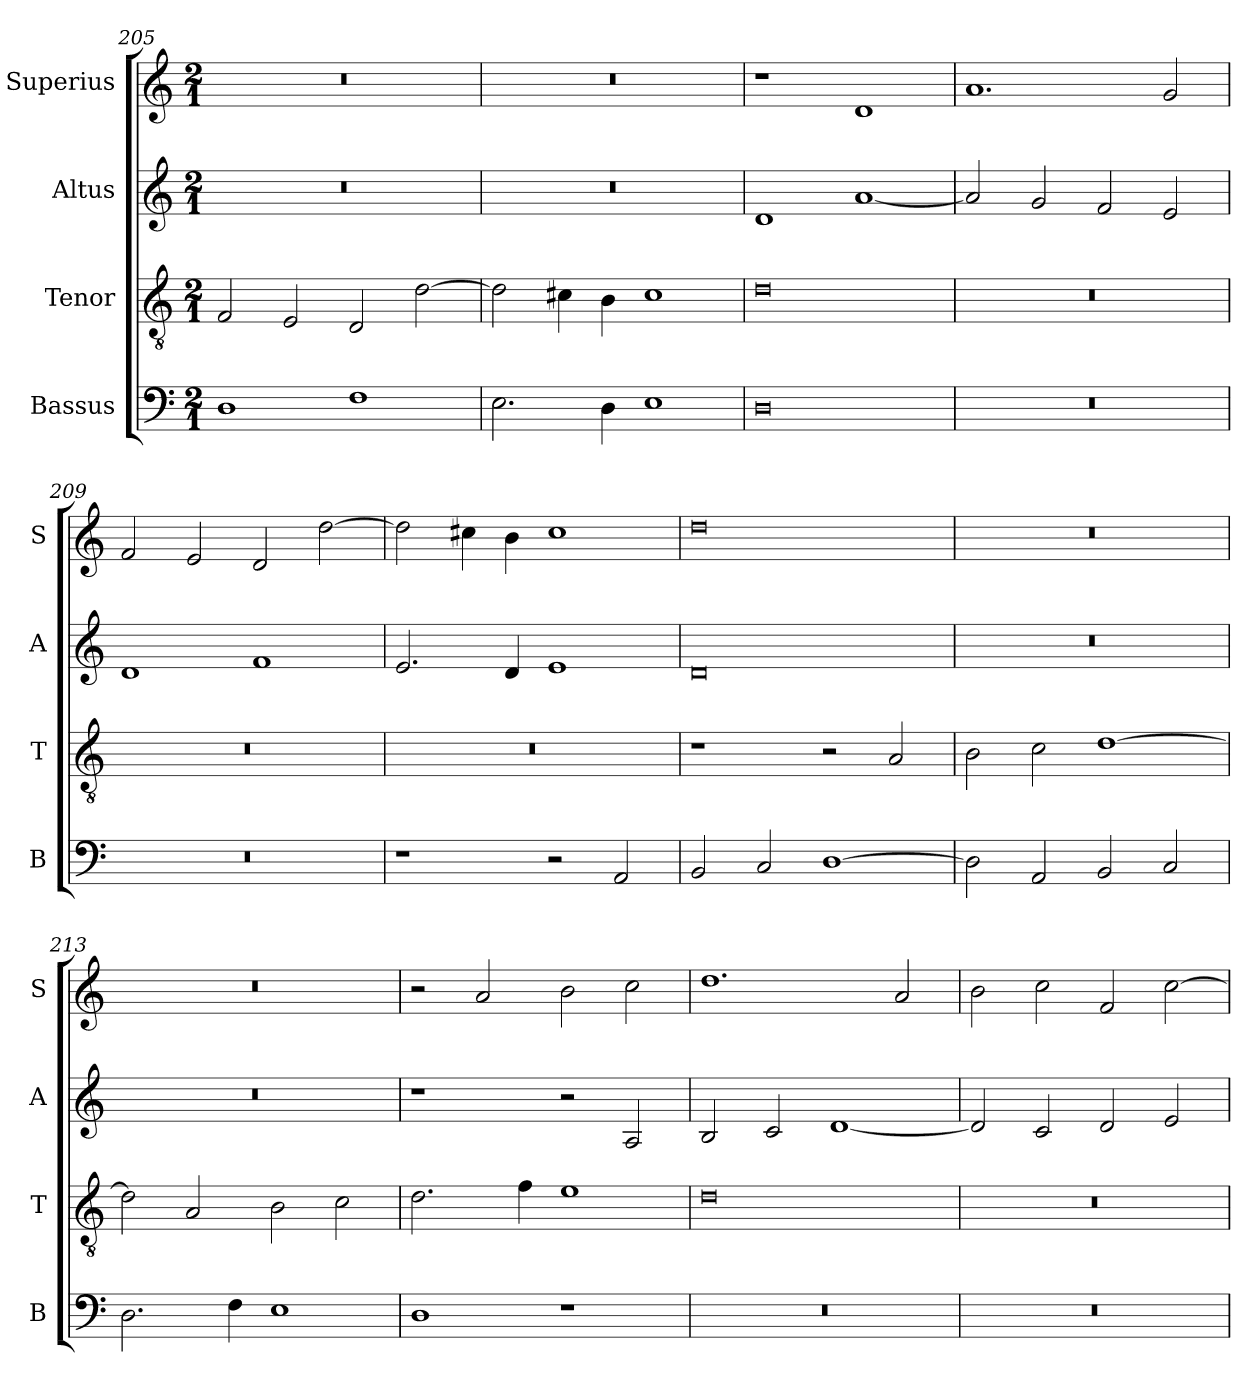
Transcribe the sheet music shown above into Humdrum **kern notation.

**kern	**kern	**kern	**kern
*part4	*part3	*part2	*part1
*staff4	*staff3	*staff2	*staff1
*I"Bassus	*I"Tenor	*I"Altus	*I"Superius
*I'B	*I'T	*I'A	*I'S
*clefF4	*clefGv2	*clefG2	*clefG2
*k[]	*k[]	*k[]	*k[]
*M2/1	*M2/1	*M2/1	*M2/1
=205	=205	=205	=205
1D	2F/	0r	0r
.	2E/	.	.
1F	2D/	.	.
.	[2d\	.	.
=206	=206	=206	=206
2.E\	2d\]	0r	0r
.	4c#X\	.	.
4D\	4B\	.	.
1E	1c#	.	.
=207	=207	=207	=207
0D	0d	1d	1r
.	.	[1a	1d
=208	=208	=208	=208
0r	0r	2a/]	1.a
.	.	2g/	.
.	.	2f/	.
.	.	2e/	2g/
=209	=209	=209	=209
0r	0r	1d	2f/
.	.	.	2e/
.	.	1f	2d/
.	.	.	[2dd\
=210	=210	=210	=210
1r	0r	2.e/	2dd\]
.	.	.	4cc#X\
.	.	4d/	4b\
2r	.	1e	1cc#
2AA/	.	.	.
=211	=211	=211	=211
2BB/	1r	0d	0dd
2C/	.	.	.
[1D	2r	.	.
.	2A/	.	.
=212	=212	=212	=212
2D\]	2B\	0r	0r
2AA/	2c\	.	.
2BB/	[1d	.	.
2C/	.	.	.
=213	=213	=213	=213
2.D\	2d\]	0r	0r
.	2A/	.	.
4F\	.	.	.
1E	2B\	.	.
.	2c\	.	.
=214	=214	=214	=214
1D	2.d\	1r	2r
.	.	.	2a/
.	4f\	.	.
1r	1e	2r	2b\
.	.	2A/	2cc\
=215	=215	=215	=215
0r	0d	2B/	1.dd
.	.	2c/	.
.	.	[1d	.
.	.	.	2a/
=216	=216	=216	=216
0r	0r	2d/]	2b\
.	.	2c/	2cc\
.	.	2d/	2f/
.	.	2e/	[2cc\
=	=	=	=
*-	*-	*-	*-
